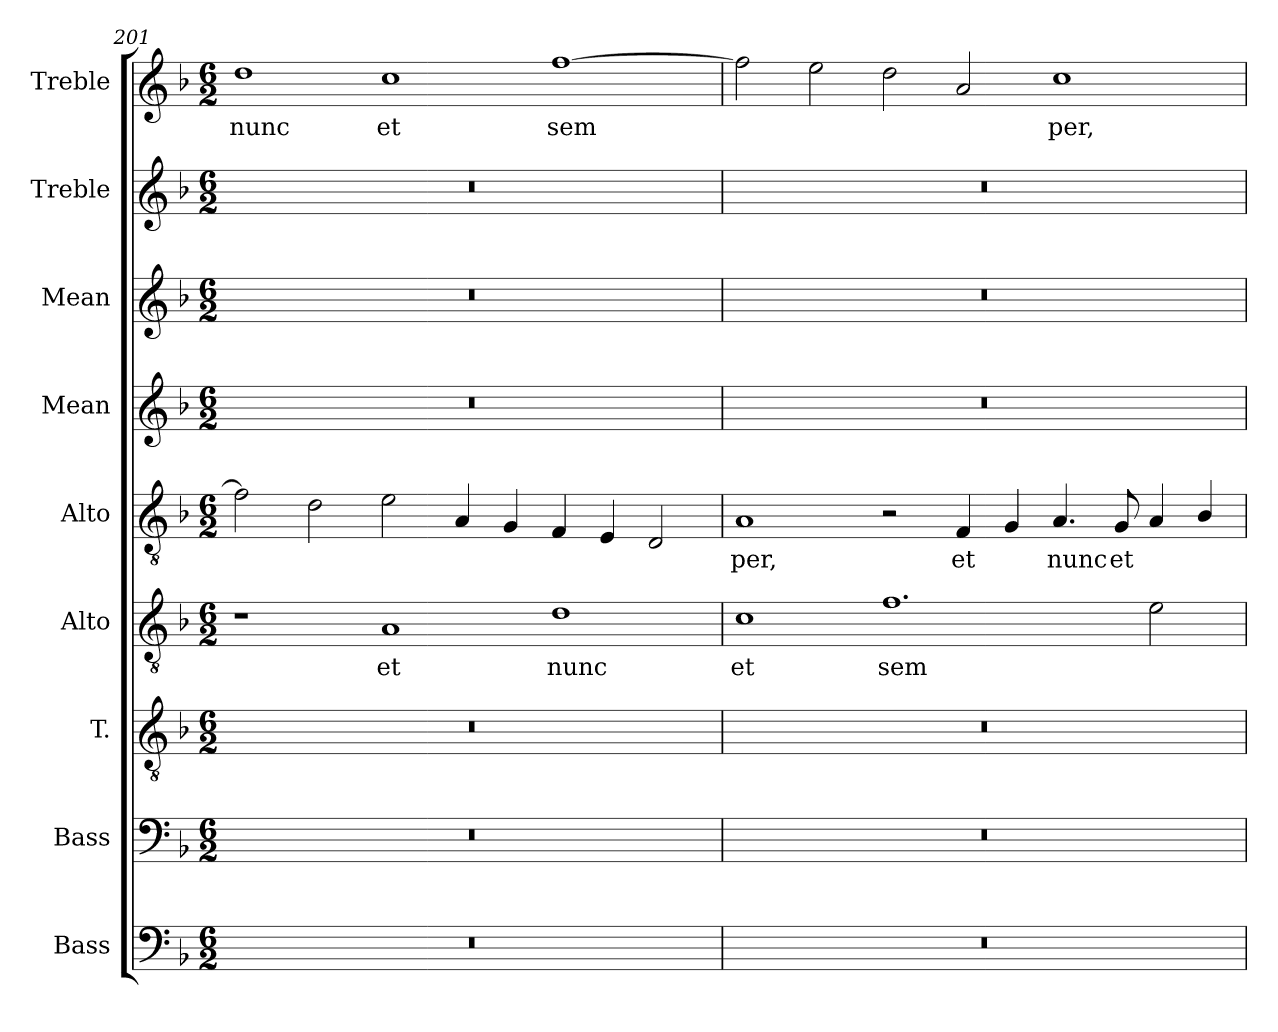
**kern	**kern	**kern	**kern	**text	**kern	**text	**kern	**kern	**kern	**kern	**text
*part9	*part8	*part7	*part6	*part6	*part5	*part5	*part4	*part3	*part2	*part1	*part1
*staff9	*staff8	*staff7	*staff6	*staff6	*staff5	*staff5	*staff4	*staff3	*staff2	*staff1	*staff1
*I"Bass	*I"Bass	*I"T.	*I"Alto	*	*I"Alto	*	*I"Mean	*I"Mean	*I"Treble	*I"Treble	*
*I'B.	*I'B.	*I'T.	*I'A2.	*	*I'A1.	*	*I'M.	*I'M.	*I'Tr.	*I'Tr.	*
*clefF4	*clefF4	*clefGv2	*clefGv2	*	*clefGv2	*	*clefG2	*clefG2	*clefG2	*clefG2	*
*	*	*ITrd7c12	*ITrd7c12	*	*ITrd7c12	*	*	*	*	*	*
*k[b-]	*k[b-]	*k[b-]	*k[b-]	*	*k[b-]	*	*k[b-]	*k[b-]	*k[b-]	*k[b-]	*
*F:	*F:	*F:	*F:	*	*F:	*	*F:	*F:	*F:	*F:	*
*M6/2	*M6/2	*M6/2	*M6/2	*	*M6/2	*	*M6/2	*M6/2	*M6/2	*M6/2	*
=201	=201	=201	=201	=201	=201	=201	=201	=201	=201	=201	=201
!LO:N:vis=1	!LO:N:vis=1	!LO:N:vis=1	!	!	!	!	!LO:N:vis=1	!LO:N:vis=1	!LO:N:vis=1	!	!
!	!	!	!	!	!	!	!	!	!	!	!LO:LY:b:color=#000000
0.r	0.r	0.r	1r	.	2Fi\]	.	0.r	0.r	0.r	1ddi	nunc
.	.	.	.	.	2Di\	.	.	.	.	.	.
!	!	!	!	!LO:LY:b:color=#000000	!	!	!	!	!	!	!
!	!	!	!	!	!	!	!	!	!	!	!LO:LY:b:color=#000000
.	.	.	1AAi	et	2Ei\	.	.	.	.	1cci	et
.	.	.	.	.	4AAi/	.	.	.	.	.	.
.	.	.	.	.	4GGi/	.	.	.	.	.	.
!	!	!	!	!LO:LY:b:color=#000000	!	!	!	!	!	!	!
!	!	!	!	!	!	!	!	!	!	!	!LO:LY:b:color=#000000
.	.	.	1Di	nunc	4FFi/	.	.	.	.	[>1ffi	sem
.	.	.	.	.	4EEi/	.	.	.	.	.	.
.	.	.	.	.	2DDi/	.	.	.	.	.	.
=202	=202	=202	=202	=202	=202	=202	=202	=202	=202	=202	=202
!LO:N:vis=1	!LO:N:vis=1	!LO:N:vis=1	!	!	!	!	!	!	!	!	!
!	!	!	!	!LO:LY:b:color=#000000	!	!	!	!	!	!	!
!	!	!	!	!	!	!LO:LY:b:color=#000000	!LO:N:vis=1	!LO:N:vis=1	!LO:N:vis=1	!	!
0.r	0.r	0.r	1Ci	et	1AAi	per,	0.r	0.r	0.r	2ffi\]	.
.	.	.	.	.	.	.	.	.	.	2eei\	.
!	!	!	!	!LO:LY:b:color=#000000	!	!	!	!	!	!	!
.	.	.	1.Fi	sem	2r	.	.	.	.	2ddi\	.
!	!	!	!	!	!	!LO:LY:b:color=#000000	!	!	!	!	!
.	.	.	.	.	4FFi/	et	.	.	.	2ai/	.
.	.	.	.	.	4GGi/	.	.	.	.	.	.
!	!	!	!	!	!	!LO:LY:b:color=#000000	!	!	!	!	!
!	!	!	!	!	!	!	!	!	!	!	!LO:LY:b:color=#000000
.	.	.	.	.	4.AAi/	nunc	.	.	.	1cci	per,
!	!	!	!	!	!	!LO:LY:b:color=#000000	!	!	!	!	!
.	.	.	.	.	8GGi/	et	.	.	.	.	.
.	.	.	2Ei\	.	4AAi/	.	.	.	.	.	.
.	.	.	.	.	4BB-i/	.	.	.	.	.	.
=	=	=	=	=	=	=	=	=	=	=	=
*-	*-	*-	*-	*-	*-	*-	*-	*-	*-	*-	*-
